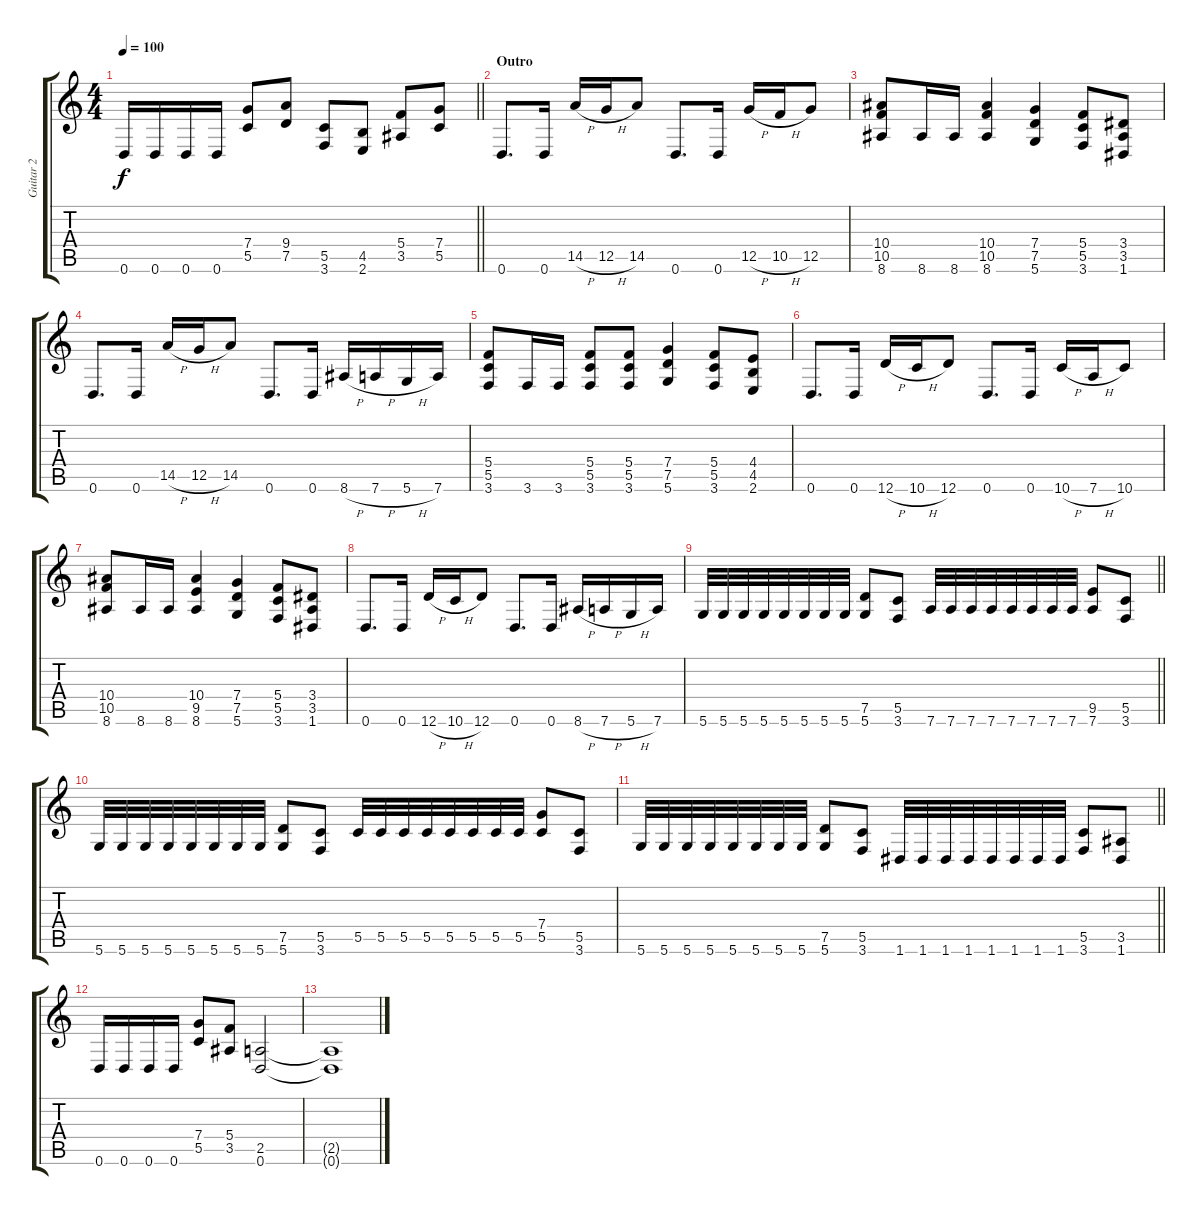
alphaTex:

\track ("Guitar 2" "Guitar 2") {instrument distortionguitar}
\staff {score tabs}
\tuning (D4 A3 F3 C3 G2 D2) {hide}
\ts (4 4)
\tempo 100
\clef g2
\barLineRight lightlight
\ks c
0.6.16{dy f} 0.6.16 0.6.16 0.6.16 (7.4 5.5).8 (9.4 7.5).8 (5.5 3.6).8 (4.5 2.6).8 (5.4 3.5).8 (7.4 5.5).8 |
\section ("" "Outro")
0.6.8{d} 0.6.16 14.5{h}.16 12.5{h}.16 14.5.8 0.6.8{d} 0.6.16 12.5{h}.16 10.5{h}.16 12.5.8 |
(10.4 10.5 8.6).8 8.6.16 8.6.16 (10.4 10.5 8.6).4 (7.4 7.5 5.6).4 (5.4 5.5 3.6).8 (3.4 3.5 1.6).8 |
0.6.8{d} 0.6.16 14.5{h}.16 12.5{h}.16 14.5.8 0.6.8{d} 0.6.16 8.6{h}.16 7.6{h}.16 5.6{h}.16 7.6.16 |
(5.4 5.5 3.6).8 3.6.16 3.6.16 (5.4 5.5 3.6).8 (5.4 5.5 3.6).8 (7.4 7.5 5.6).4 (5.4 5.5 3.6).8 (4.4 4.5 2.6).8 |
0.6.8{d} 0.6.16 12.6{h}.16 10.6{h}.16 12.6.8 0.6.8{d} 0.6.16 10.6{h}.16 7.6{h}.16 10.6.8 |
(10.4 10.5 8.6).8 8.6.16 8.6.16 (10.4 9.5 8.6).4 (7.4 7.5 5.6).4 (5.4 5.5 3.6).8 (3.4 3.5 1.6).8 |
0.6.8{d} 0.6.16 12.6{h}.16 10.6{h}.16 12.6.8 0.6.8{d} 0.6.16 8.6{h}.16 7.6{h}.16 5.6{h}.16 7.6.16 |
\barLineRight lightlight
5.6.32 5.6.32 5.6.32 5.6.32 5.6.32 5.6.32 5.6.32 5.6.32 (7.5 5.6).8 (5.5 3.6).8 7.6.32 7.6.32 7.6.32 7.6.32 7.6.32 7.6.32 7.6.32 7.6.32 (9.5 7.6).8 (5.5 3.6).8 |
5.6.32 5.6.32 5.6.32 5.6.32 5.6.32 5.6.32 5.6.32 5.6.32 (7.5 5.6).8 (5.5 3.6).8 5.5.32 5.5.32 5.5.32 5.5.32 5.5.32 5.5.32 5.5.32 5.5.32 (7.4 5.5).8 (5.5 3.6).8 |
\barLineRight lightlight
5.6.32 5.6.32 5.6.32 5.6.32 5.6.32 5.6.32 5.6.32 5.6.32 (7.5 5.6).8 (5.5 3.6).8 1.6.32 1.6.32 1.6.32 1.6.32 1.6.32 1.6.32 1.6.32 1.6.32 (5.5 3.6).8 (3.5 1.6).8 |
0.6.16 0.6.16 0.6.16 0.6.16 (7.4 5.5).8 (5.4 3.5).8 (2.5 0.6).2 |
(2.5{t} 0.6{t}).1
